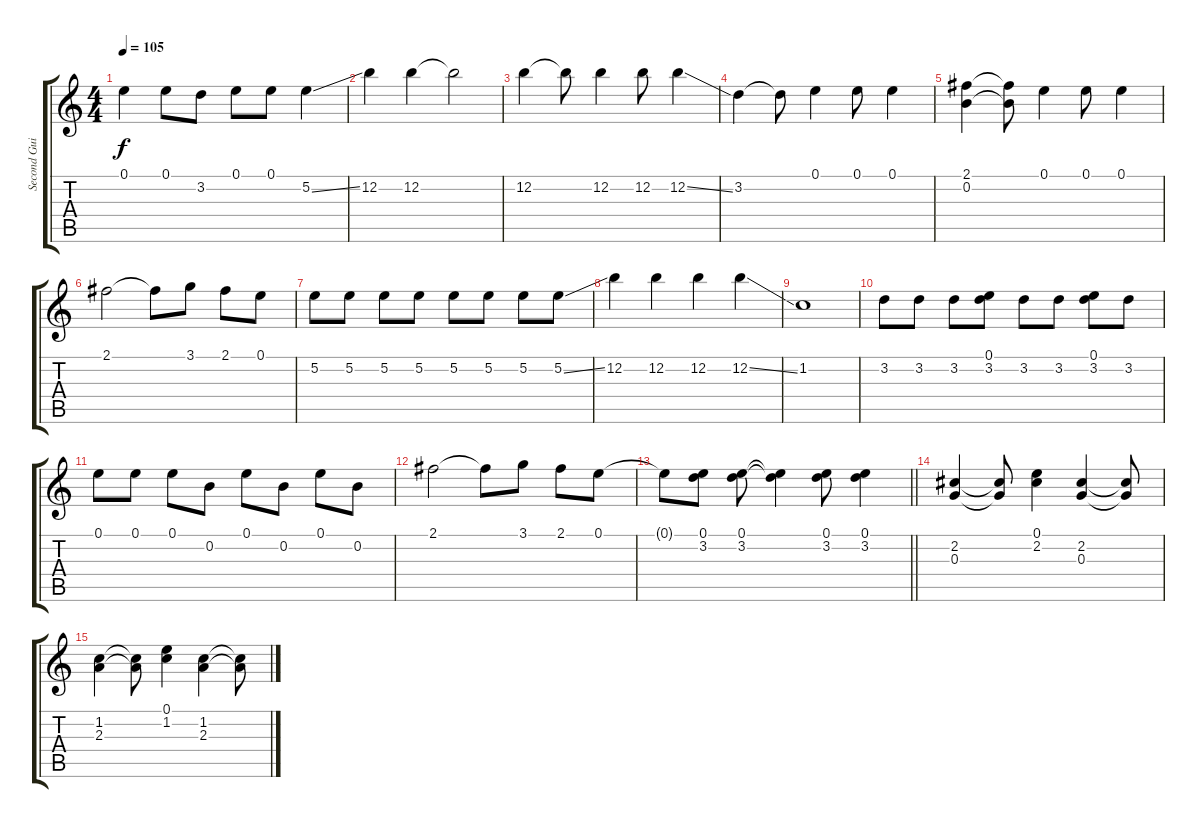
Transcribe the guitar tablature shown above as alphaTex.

\track ("Second Guitar (fills)" "Second Gui") {instrument electricguitarjazz}
\staff {score tabs}
\tuning (E4 B3 G3 D3 A2 E2) {hide}
\ts (4 4)
\tempo 105
\clef g2
\ks c
0.1{t}.4{dy f} 0.1.8 3.2.8 0.1.8 0.1.8 5.2{ss}.4 |
12.2.4 12.2.4 12.2{t}.2 |
12.2.4 12.2{t}.8 12.2.4 12.2.8 12.2{ss}.4 |
3.2.4 3.2{t}.8 0.1.4 0.1.8 0.1.4 |
(2.1 0.2).4 (2.1{t} 0.2{t}).8 0.1.4 0.1.8 0.1.4 |
2.1.2 2.1{t}.8 3.1.8 2.1.8 0.1.8 |
5.2.8 5.2.8 5.2.8 5.2.8 5.2.8 5.2.8 5.2.8 5.2{ss}.8 |
12.2.4 12.2.4 12.2.4 12.2{ss}.4 |
1.2.1 |
3.2.8 3.2.8 3.2.8 (0.1 3.2).8 3.2.8 3.2.8 (0.1 3.2).8 3.2.8 |
0.1.8 0.1.8 0.1.8 0.2.8 0.1.8 0.2.8 0.1.8 0.2.8 |
2.1.2 2.1{t}.8 3.1.8 2.1.8 0.1.8 |
\barLineRight lightlight
0.1{t}.8 (0.1 3.2).8 (0.1 3.2).8 (0.1{t} 3.2{t}).4 (0.1 3.2).8 (0.1 3.2).4 |
(2.2 0.3).4 (2.2{t} 0.3{t}).8 (0.1 2.2).4 (2.2 0.3).4 (2.2{t} 0.3{t}).8 |
(1.2 2.3).4 (1.2{t} 2.3{t}).8 (0.1 1.2).4 (1.2 2.3).4 (1.2{t} 2.3{t}).8
